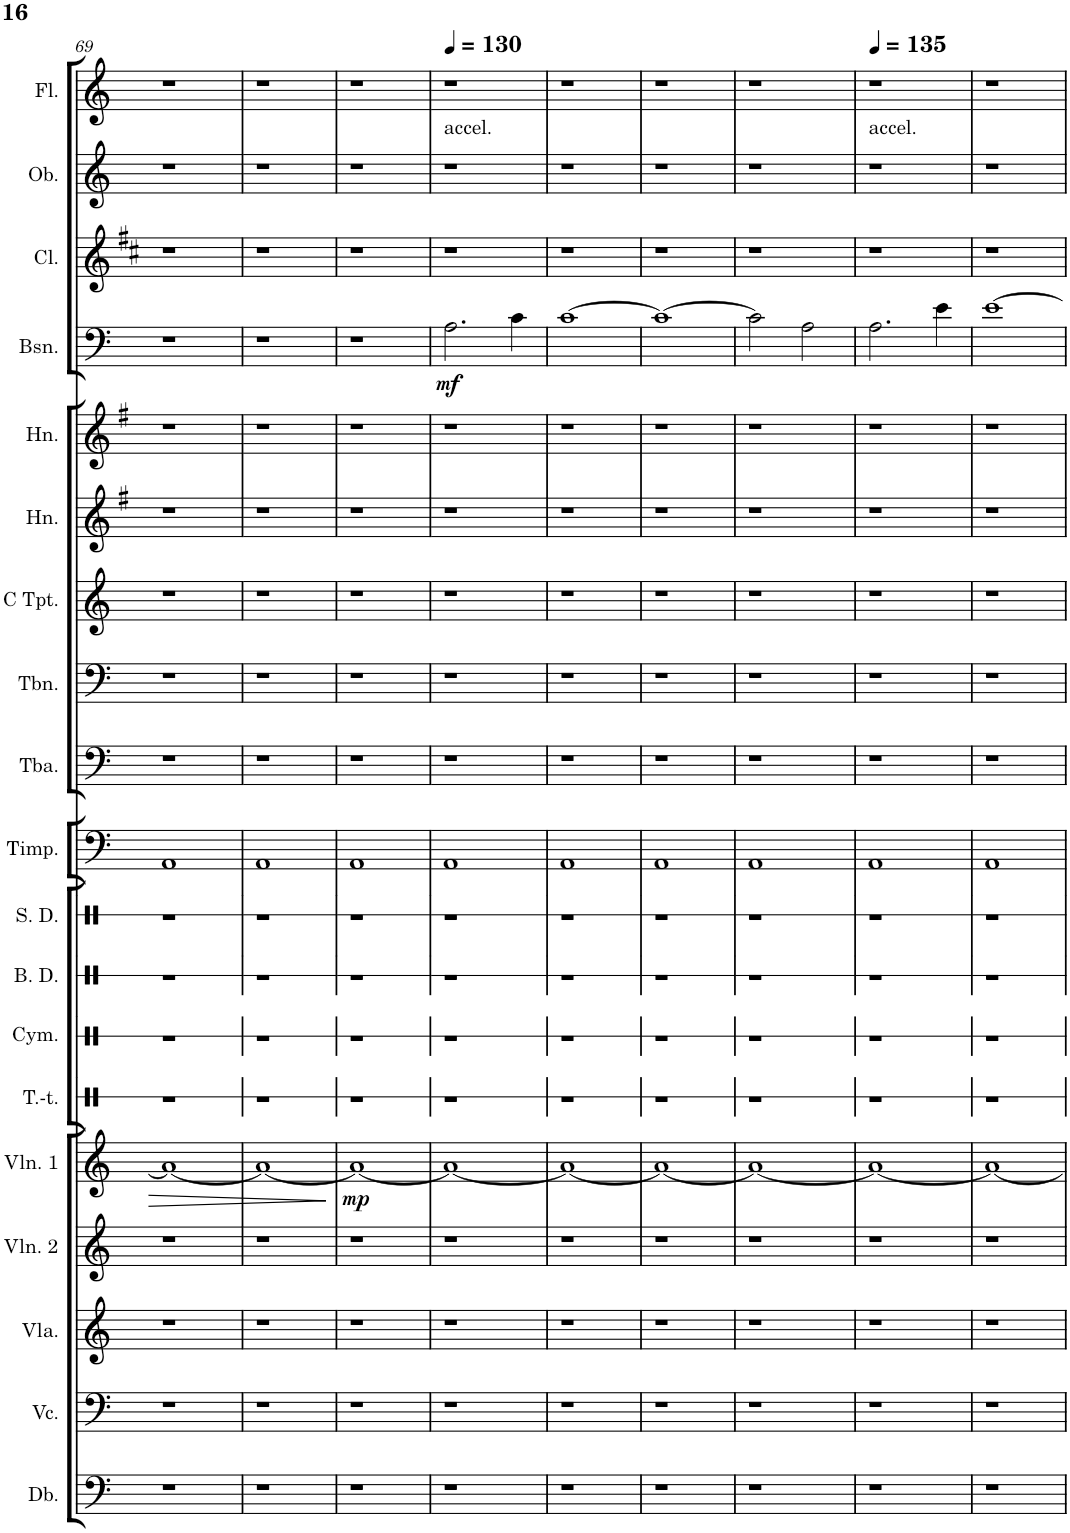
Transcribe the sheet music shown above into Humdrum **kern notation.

**kern	**kern	**kern	**kern	**kern	**dynam	**kern	**kern	**kern	**kern	**kern	**kern	**kern	**kern	**kern	**kern	**kern	**dynam	**kern	**kern	**kern
*part19	*part18	*part17	*part16	*part15	*part15	*part14	*part13	*part12	*part11	*part10	*part9	*part8	*part7	*part6	*part5	*part4	*part4	*part3	*part2	*part1
*staff19	*staff18	*staff17	*staff16	*staff15	*staff15	*staff14	*staff13	*staff12	*staff11	*staff10	*staff9	*staff8	*staff7	*staff6	*staff5	*staff4	*staff4	*staff3	*staff2	*staff1
*I"Double Bass	*I"Violoncello	*I"Viola	*I"Violin 2	*I"Violin 1	*	*I"Tam-tam	*I"Cymbals	*I"Bass Drum	*I"Snare Drum	*I"Timpani	*I"Tuba	*I"Trombone	*I"Trumpet in C	*I"Horn in F	*I"Horn in F	*I"Bassoon	*	*I"Clarinet in Bb	*I"Oboe	*I"Flute
*I'Db.	*I'Vc.	*I'Vla.	*I'Vln. 2	*I'Vln. 1	*	*I'T.-t.	*I'Cym.	*I'B. D.	*I'S. D.	*I'Timp.	*I'Tba.	*I'Tbn.	*	*I'Hn.	*I'Hn.	*I'Bsn.	*	*I'Cl.	*I'Ob.	*I'Fl.
!!LO:PB:g=z
*clefF4	*clefF4	*clefG2	*clefG2	*clefG2	*	*clefX	*clefX	*clefX	*clefX	*clefF4	*clefF4	*clefF4	*clefG2	*clefG2	*clefG2	*clefF4	*	*clefG2	*clefG2	*clefG2
*Trd7c12	*	*	*	*	*	*	*	*	*	*	*	*	*	*Trd4c7	*Trd4c7	*	*	*Trd1c2	*	*Trd-7c-12
*k[]	*k[]	*k[]	*k[]	*k[]	*	*k[]	*k[]	*k[]	*k[]	*k[]	*k[]	*k[]	*k[]	*k[f#]	*k[f#]	*k[]	*	*k[f#c#]	*k[]	*k[]
*M4/4	*M4/4	*M4/4	*M4/4	*M4/4	*	*M4/4	*M4/4	*M4/4	*M4/4	*M4/4	*M4/4	*M4/4	*M4/4	*M4/4	*M4/4	*M4/4	*	*M4/4	*M4/4	*M4/4
=69	=69	=69	=69	=69	=69	=69	=69	=69	=69	=69	=69	=69	=69	=69	=69	=69	=69	=69	=69	=69
1r	1r	1r	1r	1a_	.	1r	1r	1r	1r	1AA	1r	1r	1r	1r	1r	1r	.	1r	1r	1r
=70	=70	=70	=70	=70	=70	=70	=70	=70	=70	=70	=70	=70	=70	=70	=70	=70	=70	=70	=70	=70
1r	1r	1r	1r	1a_	.	1r	1r	1r	1r	1AA	1r	1r	1r	1r	1r	1r	.	1r	1r	1r
=71	=71	=71	=71	=71	=71	=71	=71	=71	=71	=71	=71	=71	=71	=71	=71	=71	=71	=71	=71	=71
!	!	!	!	!	!LO:DY:b	!	!	!	!	!	!	!	!	!	!	!	!	!	!	!
1r	1r	1r	1r	1a_	mp	1r	1r	1r	1r	1AA	1r	1r	1r	1r	1r	1r	.	1r	1r	1r
=72	=72	=72	=72	=72	=72	=72	=72	=72	=72	=72	=72	=72	=72	=72	=72	=72	=72	=72	=72	=72
*	*	*	*	*	*	*	*	*	*	*	*	*	*	*	*	*	*	*	*	*MM130
!	!	!	!	!	!	!	!	!	!	!	!	!	!	!	!	!	!	!	!	!LO:TX:b:t=accel.
!	!	!	!	!	!	!	!	!	!	!	!	!	!	!	!	!	!LO:DY:b	!	!	!
1r	1r	1r	1r	1a_	.	1r	1r	1r	1r	1AA	1r	1r	1r	1r	1r	2.A\	mf	1r	1r	1r
.	.	.	.	.	.	.	.	.	.	.	.	.	.	.	.	4c\	.	.	.	.
=73	=73	=73	=73	=73	=73	=73	=73	=73	=73	=73	=73	=73	=73	=73	=73	=73	=73	=73	=73	=73
1r	1r	1r	1r	1a_	.	1r	1r	1r	1r	1AA	1r	1r	1r	1r	1r	[1c	.	1r	1r	1r
=74	=74	=74	=74	=74	=74	=74	=74	=74	=74	=74	=74	=74	=74	=74	=74	=74	=74	=74	=74	=74
1r	1r	1r	1r	1a_	.	1r	1r	1r	1r	1AA	1r	1r	1r	1r	1r	1c_	.	1r	1r	1r
=75	=75	=75	=75	=75	=75	=75	=75	=75	=75	=75	=75	=75	=75	=75	=75	=75	=75	=75	=75	=75
1r	1r	1r	1r	1a_	.	1r	1r	1r	1r	1AA	1r	1r	1r	1r	1r	2c\]	.	1r	1r	1r
.	.	.	.	.	.	.	.	.	.	.	.	.	.	.	.	2A\	.	.	.	.
=76	=76	=76	=76	=76	=76	=76	=76	=76	=76	=76	=76	=76	=76	=76	=76	=76	=76	=76	=76	=76
*	*	*	*	*	*	*	*	*	*	*	*	*	*	*	*	*	*	*	*	*MM135
!	!	!	!	!	!	!	!	!	!	!	!	!	!	!	!	!	!	!	!	!LO:TX:b:t=accel.
1r	1r	1r	1r	1a_	.	1r	1r	1r	1r	1AA	1r	1r	1r	1r	1r	2.A\	.	1r	1r	1r
.	.	.	.	.	.	.	.	.	.	.	.	.	.	.	.	4e\	.	.	.	.
=77	=77	=77	=77	=77	=77	=77	=77	=77	=77	=77	=77	=77	=77	=77	=77	=77	=77	=77	=77	=77
1r	1r	1r	1r	1a_	.	1r	1r	1r	1r	1AA	1r	1r	1r	1r	1r	[1e	.	1r	1r	1r
=	=	=	=	=	=	=	=	=	=	=	=	=	=	=	=	=	=	=	=	=
*-	*-	*-	*-	*-	*-	*-	*-	*-	*-	*-	*-	*-	*-	*-	*-	*-	*-	*-	*-	*-
